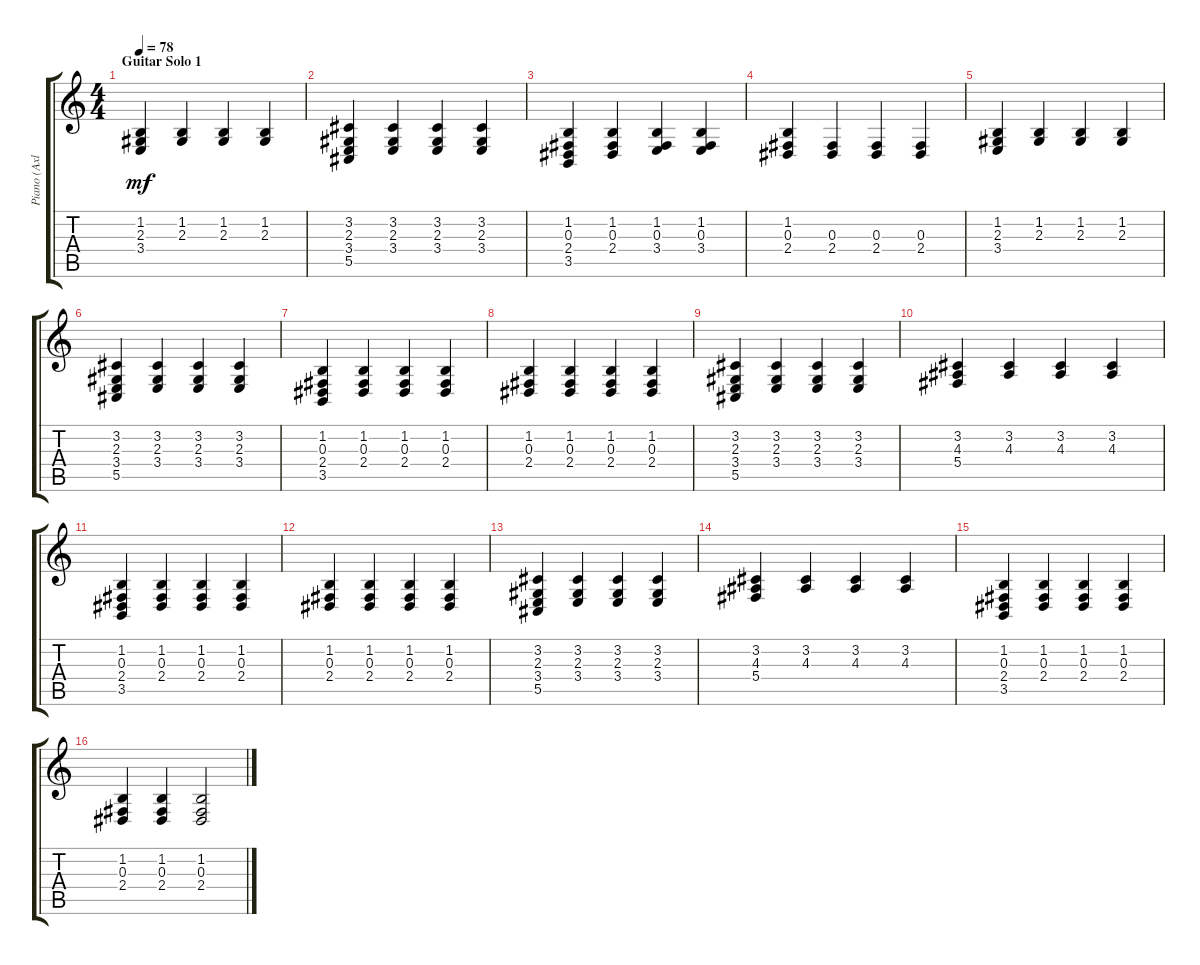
\track ("Piano (Axl)" "Piano (Axl") {instrument brightacousticpiano}
\staff {score tabs}
\tuning (Eb4 Bb3 Gb3 Db3 Ab2 Eb2) {hide}
\ts (4 4)
\section ("" "Guitar Solo 1")
\tempo 78
\clef g2
\ks c
(1.2 2.3 3.4).4{dy mf instrument brightacousticpiano} (1.2 2.3).4 (1.2 2.3).4 (1.2 2.3).4 |
(3.2 2.3 3.4 5.5).4 (3.2 2.3 3.4).4 (3.2 2.3 3.4).4 (3.2 2.3 3.4).4 |
(1.2 0.3 2.4 3.5).4 (1.2 0.3 2.4).4 (1.2 0.3 3.4).4 (1.2 0.3 3.4).4 |
(1.2 0.3 2.4).4 (0.3 2.4).4 (0.3 2.4).4 (0.3 2.4).4 |
(1.2 2.3 3.4).4 (1.2 2.3).4 (1.2 2.3).4 (1.2 2.3).4 |
(3.2 2.3 3.4 5.5).4 (3.2 2.3 3.4).4 (3.2 2.3 3.4).4 (3.2 2.3 3.4).4 |
(1.2 0.3 2.4 3.5).4 (1.2 0.3 2.4).4 (1.2 0.3 2.4).4 (1.2 0.3 2.4).4 |
(1.2 0.3 2.4).4 (1.2 0.3 2.4).4 (1.2 0.3 2.4).4 (1.2 0.3 2.4).4 |
(3.2 2.3 3.4 5.5).4 (3.2 2.3 3.4).4 (3.2 2.3 3.4).4 (3.2 2.3 3.4).4 |
(3.2 4.3 5.4).4 (3.2 4.3).4 (3.2 4.3).4 (3.2 4.3).4 |
(1.2 0.3 2.4 3.5).4 (1.2 0.3 2.4).4 (1.2 0.3 2.4).4 (1.2 0.3 2.4).4 |
(1.2 0.3 2.4).4 (1.2 0.3 2.4).4 (1.2 0.3 2.4).4 (1.2 0.3 2.4).4 |
(3.2 2.3 3.4 5.5).4 (3.2 2.3 3.4).4 (3.2 2.3 3.4).4 (3.2 2.3 3.4).4 |
(3.2 4.3 5.4).4 (3.2 4.3).4 (3.2 4.3).4 (3.2 4.3).4 |
(1.2 0.3 2.4 3.5).4 (1.2 0.3 2.4).4 (1.2 0.3 2.4).4 (1.2 0.3 2.4).4 |
(1.2 0.3 2.4).4 (1.2 0.3 2.4).4 (1.2 0.3 2.4).2
